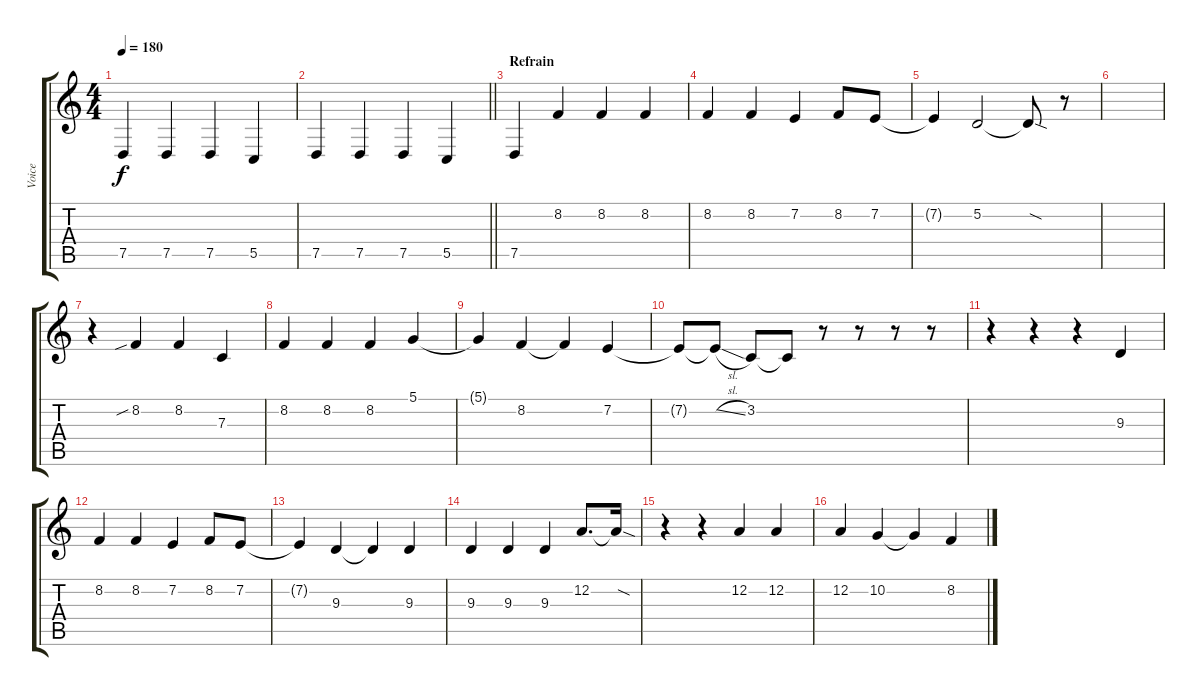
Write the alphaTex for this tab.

\track ("Voice" "Voice") {instrument lead2sawtooth}
\staff {score tabs}
\tuning (D4 A3 F3 C3 G2 D2) {hide}
\ts (4 4)
\tempo 180
\clef g2
\ks c
7.5.4{dy f} 7.5.4{volume 9} 7.5.4 5.5.4 |
\barLineRight lightlight
7.5.4{volume 5} 7.5.4 7.5.4 5.5.4 |
\section ("" "Refrain")
7.5.4 8.2.4{volume 16} 8.2.4 8.2.4 |
8.2.4 8.2.4 7.2.4 8.2.8 7.2.8 |
7.2{t}.4 5.2.2 5.2{sod t}.8 r.8 |
|
r.4 8.2{sib}.4 8.2.4 7.3.4 |
8.2.4 8.2.4 8.2.4 5.1.4 |
5.1{t}.4 8.2.4 8.2{t}.4 7.2.4 |
7.2{t}.8 7.2{sl t}.8 3.2.8 3.2{t}.8 r.8 r.8 r.8 r.8 |
r.4 r.4 r.4 9.3.4 |
8.2.4 8.2.4 7.2.4 8.2.8 7.2.8 |
7.2{t}.4 9.3.4 9.3{t}.4 9.3.4 |
9.3.4 9.3.4 9.3.4 12.2.8{d} 12.2{sod t}.16 |
r.4 r.4 12.2.4 12.2.4 |
12.2.4 10.2.4 10.2{t}.4 8.2{sl}.4
